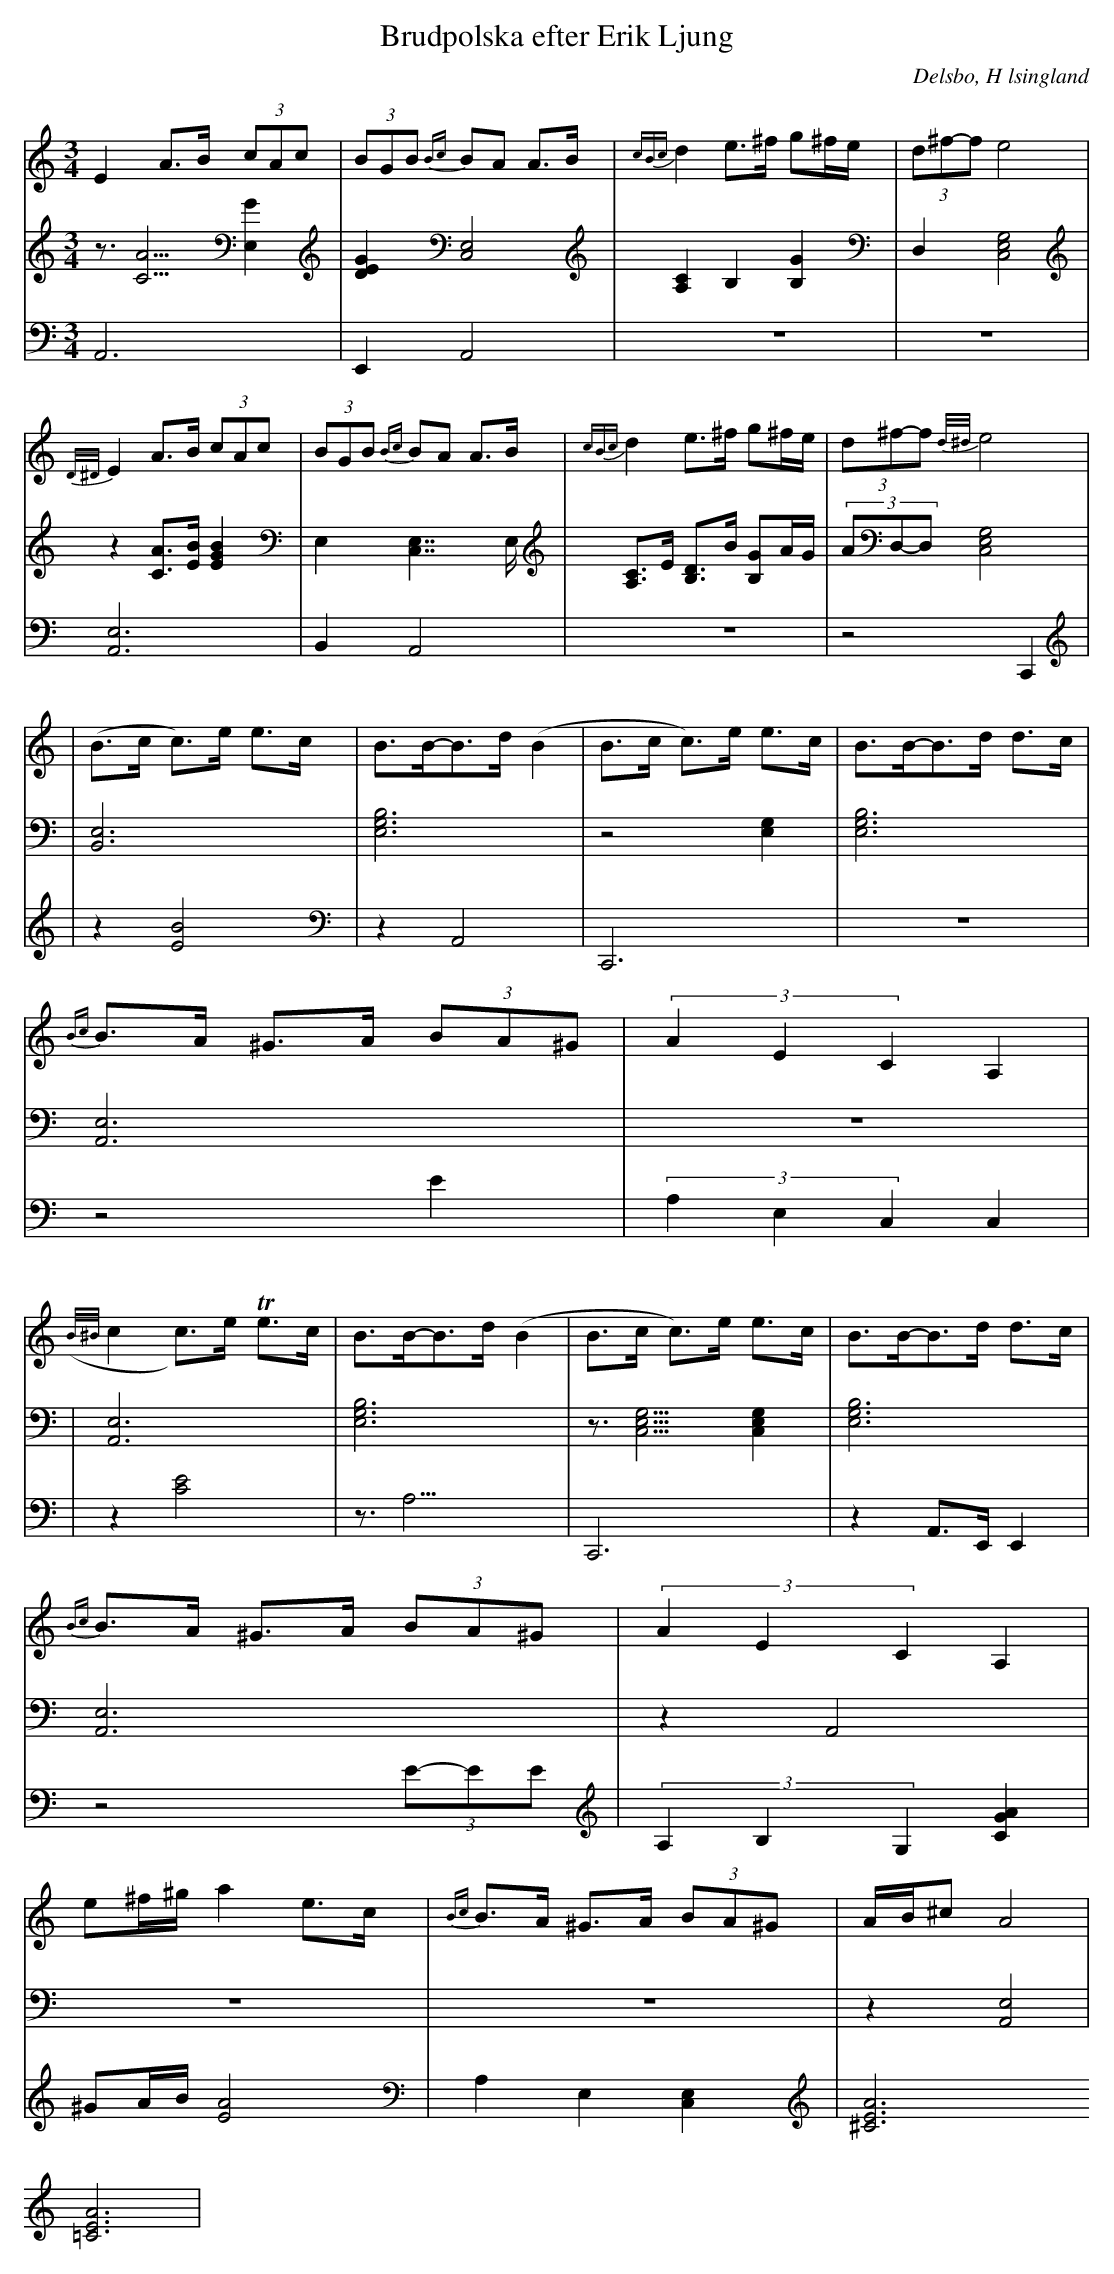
X:1
T: Brudpolska efter Erik Ljung
Q: 105
O: Delsbo, H lsingland
M: 3/4
L: 1/8
K: Am
V:1
V:2
V:3 =Merge
V:1
E2 A>B (3cAc| (3BGB {Bc}BA A>B|{cBc}d2 e>^f g^f/e/|(3d^f-f e4 |
{D/^D/}E2 A>B (3cAc| (3BGB {Bc}BA A>B|{cBc}d2 e>^f g^f/e/|(3d^f-f {d/^d/}e4 |
|(B>c c)>e e>c|B>B-B>d (B2|B>c c)>e e>c|B>B-B>d d>c|
{Bc}B>A ^G>A (3BA^G|(3A2E2C2 A,2|
({B/^B/}c2 c)>e Te>c|B>B-B>d (B2|B>c c)>e e>c|B>B-B>d d>c|
{Bc}B>A ^G>A (3BA^G|(3A2E2C2 A,2|
e^f/^g/ a2 e>c|{Bc}B>A ^G>A (3BA^G|A/B/^c A4|
V:2
z3/2[A5/2C5/2] [E,2G2]|[D2E2G2] [C,4E,4]|[A,2C2] B,2 [B,2G2]|D,2 [E,4G,4C,4]|
z2 [AC]>[BE] [B2E2G2]|E,2 [C,7/2E,7/2]E,/|[A,C]>E [B,D]>B [B,G]A/G/|(3AD,-D, [E,4G,4C,4]|
|[B,,6E,6]|[E,6G,6B,6]|z4[G,2E,2]|[E,6G,6B,6]|
[A,,6E,6]|z6|
|[A,,6E,6]|[E,6G,6B,6]|z3/2[E,5/2G,5/2C,5/2] [E,2G,2C,2]|[E,6G,6B,6]|
[A,,6E,6]|z2 A,,4|
z6|z6|z2 [A,,4E,4]|
V:3
A,,6|E,,2 A,,4|z6|z6|
[A,,6E,6]|B,,2 A,,4|z6|z4  C,,2|
|z2 [B4E4]|z2 A,,4|C,,6|z6|
z4 E2|(3A,2E,2C,2 [C,2]|
|z2 [C4E4]|z3<A,3|C,,6|z2 A,,>E,, E,,2|
z4 (3E-EE|(3A,2B,2G,2 [G2A2C2]|
^GA/B/ [A4E4]|A,2 E,2 [C,2E,2]|[A6^C6E6] [A6=C6E6]|
